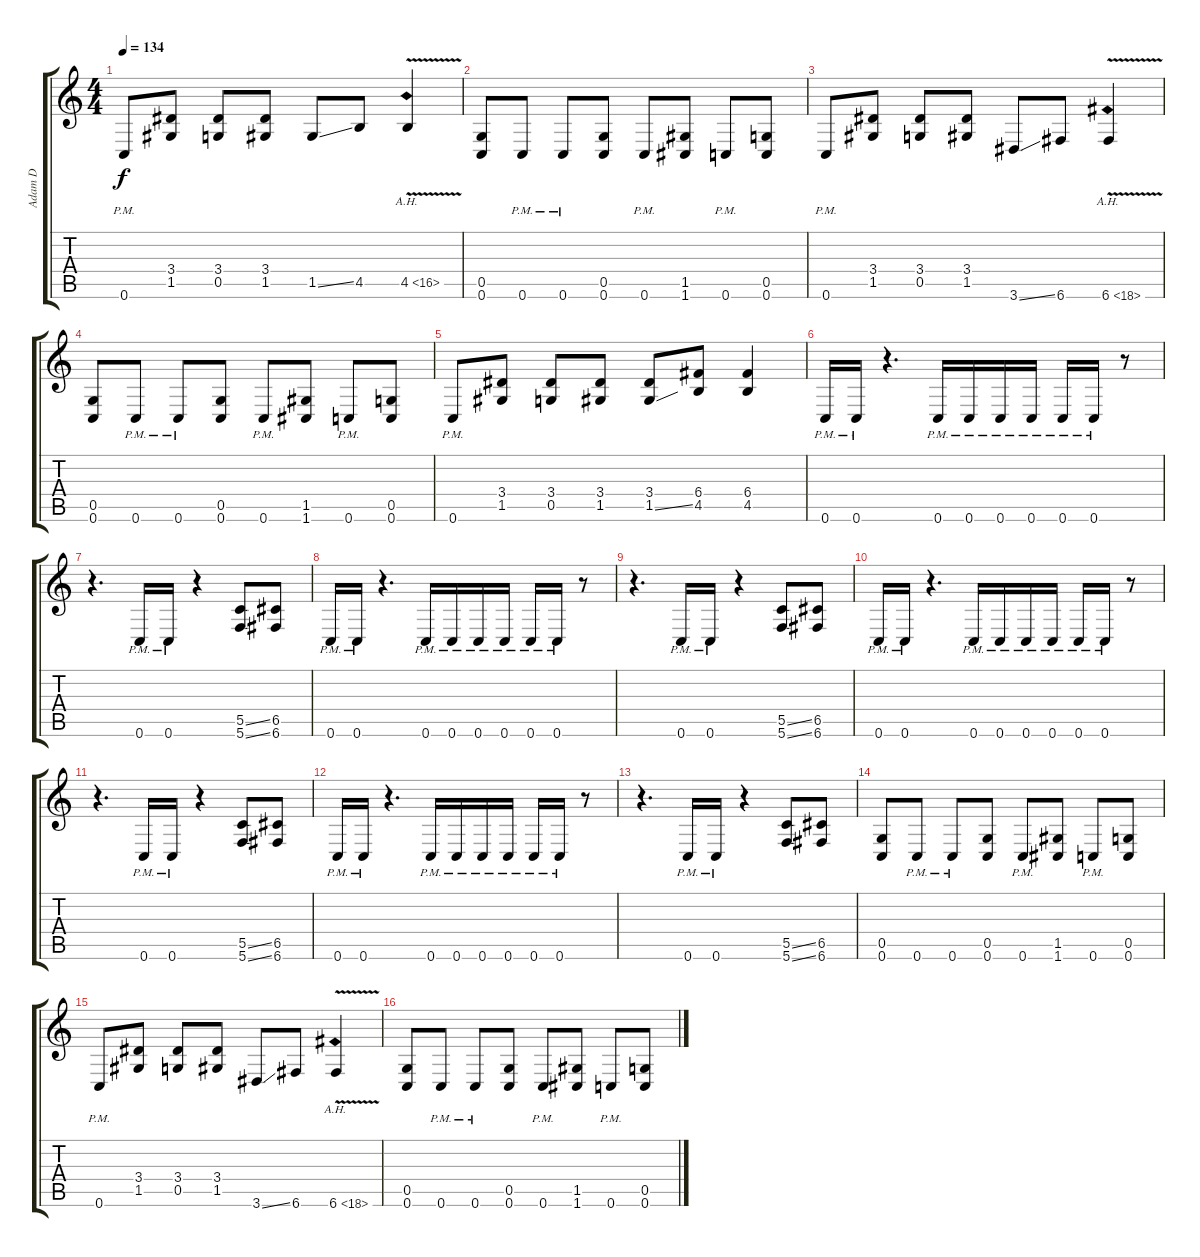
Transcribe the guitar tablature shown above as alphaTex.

\track ("Adam D" "Adam D") {instrument distortionguitar}
\staff {score tabs}
\tuning (D4 A3 F3 C3 G2 C2) {hide}
\ts (4 4)
\tempo 134
\clef g2
\ks c
0.6{pm}.8{dy f} (3.4 1.5).8 (3.4 0.5).8 (3.4 1.5).8 1.5{ss}.8 4.5.8 4.5{ah 12 v}.4 |
(0.5 0.6).8 0.6{pm}.8 0.6{pm}.8 (0.5 0.6).8 0.6{pm}.8 (1.5 1.6).8 0.6{pm}.8 (0.5 0.6).8 |
0.6{pm}.8 (3.4 1.5).8 (3.4 0.5).8 (3.4 1.5).8 3.6{ss}.8 6.6.8 6.6{ah 12 v}.4 |
(0.5 0.6).8 0.6{pm}.8 0.6{pm}.8 (0.5 0.6).8 0.6{pm}.8 (1.5 1.6).8 0.6{pm}.8 (0.5 0.6).8 |
0.6{pm}.8 (3.4 1.5).8 (3.4 0.5).8 (3.4 1.5).8 (3.4 1.5{ss}).8 (6.4 4.5).8 (6.4 4.5).4 |
0.6{pm}.16 0.6{pm}.16 r.4{d} 0.6{pm}.16 0.6{pm}.16 0.6{pm}.16 0.6{pm}.16 0.6{pm}.16 0.6{pm}.16 r.8 |
r.4{d} 0.6{pm}.16 0.6{pm}.16 r.4 (5.5{ss} 5.6{ss}).8 (6.5 6.6).8 |
0.6{pm}.16 0.6{pm}.16 r.4{d} 0.6{pm}.16 0.6{pm}.16 0.6{pm}.16 0.6{pm}.16 0.6{pm}.16 0.6{pm}.16 r.8 |
r.4{d} 0.6{pm}.16 0.6{pm}.16 r.4 (5.5{ss} 5.6{ss}).8 (6.5 6.6).8 |
0.6{pm}.16 0.6{pm}.16 r.4{d} 0.6{pm}.16 0.6{pm}.16 0.6{pm}.16 0.6{pm}.16 0.6{pm}.16 0.6{pm}.16 r.8 |
r.4{d} 0.6{pm}.16 0.6{pm}.16 r.4 (5.5{ss} 5.6{ss}).8 (6.5 6.6).8 |
0.6{pm}.16 0.6{pm}.16 r.4{d} 0.6{pm}.16 0.6{pm}.16 0.6{pm}.16 0.6{pm}.16 0.6{pm}.16 0.6{pm}.16 r.8 |
r.4{d} 0.6{pm}.16 0.6{pm}.16 r.4 (5.5{ss} 5.6{ss}).8 (6.5 6.6).8 |
(0.5 0.6).8 0.6{pm}.8 0.6{pm}.8 (0.5 0.6).8 0.6{pm}.8 (1.5 1.6).8 0.6{pm}.8 (0.5 0.6).8 |
0.6{pm}.8 (3.4 1.5).8 (3.4 0.5).8 (3.4 1.5).8 3.6{ss}.8 6.6.8 6.6{ah 12 v}.4 |
(0.5 0.6).8 0.6{pm}.8 0.6{pm}.8 (0.5 0.6).8 0.6{pm}.8 (1.5 1.6).8 0.6{pm}.8 (0.5 0.6).8
